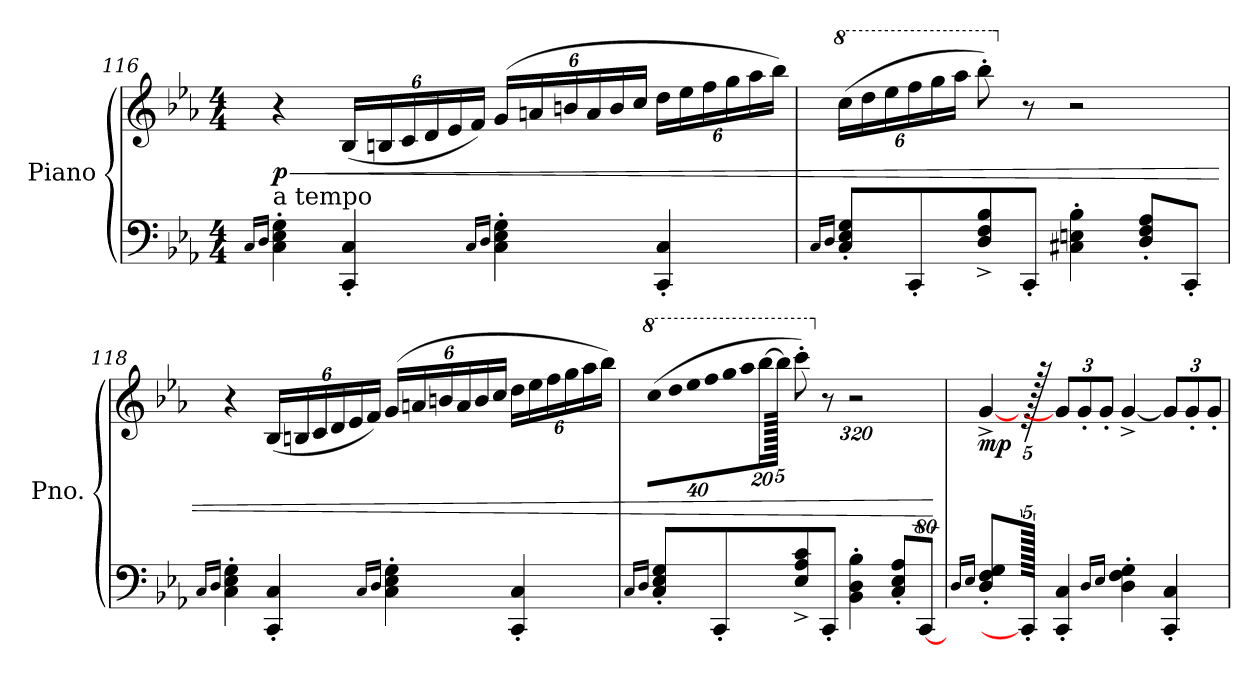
**kern	**kern	**dynam
*part1	*part1	*part1
*staff2	*staff1	*staff1/2
*I"Piano	*	*
*I'Pno.	*	*
!!LO:PB:g=z
*clefF4	*clefG2	*
*k[b-e-a-]	*k[b-e-a-]	*
*M4/4	*M4/4	*
*MM138	*MM138	*
=116	=116	=116
16qC/LL	.	.
16qD/JJ	.	.
!	!LO:TX:b:t=a tempo	!
!	!	!LO:HP:b
!	!	!LO:DY:n=1:b
4C\' 4E-\' 4G\'	4r	< p
*	*Xbrackettup	*
4CC/' 4C/'	(<24B-/LL	.
.	24Bn/	.
.	24c/	.
.	24d/	.
.	24e-/	.
.	24f/JJ)	.
16qC/LL	.	.
16qD/JJ	.	.
4C\' 4E-\' 4G\'	(>24g/LL	.
.	24an/	.
.	24bn/	.
.	24a/	.
.	24b/	.
.	24cc/JJ	.
4CC/' 4C/'	24dd\LL	.
.	24ee-\	.
.	24ff\	.
.	24gg\	.
.	24aa-i\	.
.	24bb-i\JJ)	.
=117	=117	=117
16qC/LL	.	.
16qD/JJ	.	.
*	*8va	*
8C/' 8E-/' 8G/'L	(>24ccc\LL	.
.	24ddd\	.
.	24eee-\	.
8CC'/	24fff\	.
.	24ggg\	.
.	24aaa-\JJ	.
8D/^ 8F/^ 8B-/^	8bbb-'\)	.
*	*X8va	*
8CC'/J	8r	.
4C#X\' 4En\' 4B-\'	2r	.
8D/' 8F/' 8A-/'L	.	.
8CC'/J	.	.
!!LO:LB:g=z
=118	=118	=118
16qC/LL	.	.
16qD/JJ	.	.
4C\' 4E-\' 4G\'	4r	.
4CC/' 4C/'	(<24B-/LL	.
.	24Bn/	.
.	24c/	.
.	24d/	.
.	24e-/	.
.	24f/JJ)	.
16qC/LL	.	.
16qD/JJ	.	.
4C\' 4E-\' 4G\'	(>24g/LL	.
.	24an/	.
.	24bn/	.
.	24a/	.
.	24b/	.
.	24cc/JJ	.
4CC/' 4C/'	24dd\LL	.
.	24ee-\	.
.	24ff\	.
.	24gg\	.
.	24aa-i\	.
.	24bb-i\JJ)	.
=119	=119	=119
*	*8va	*
!	!LO:N:vis=16	!
640ryy	(>640%23ccc\LL	.
16qC/LL	.	.
16qD/JJ	.	.
8C/' 8E-/' 8G/'L	.	.
!	!LO:N:vis=16	!
.	640%23ddd\	.
!	!LO:N:vis=16	!
.	640%23eee-\	.
!	!LO:N:vis=16	!
.	640%23fff\	.
8CC'/	.	.
!	!LO:N:vis=16	!
.	640%23ggg\	.
!	!LO:N:vis=16	!
.	640%23aaa-\	.
.	[320%11bbb-\JJ	.
.	640bbb-\JJ]	.
8E-/^ 8A-/^ 8c/^	8cccc'\)	.
*	*X8va	*
8CC'/J	8r	.
4BB-\' 4D\' 4B-\'	640%319r	.
8C/' 8E-/' 8A-/'L	.	.
[640%79CC/J	.	.
.	.	[
!!LO:LB:g=z
=120	=120	=120
16qD/LL	.	.
16qE-/JJ	.	.
!	!	!LO:DY:b
4D\' 4F\' 4G\'	[4g^/	mp
640CC'/J]	640r	.
4CC/' 4C/'	12g/L]	.
.	12g'/	.
.	12g'/J	.
16qD/LL	.	.
16qE-/JJ	.	.
4D\' 4F\' 4G\'	[4g^/	.
4CC/' 4C/'	12g/L]	.
.	12g'/	.
.	12g'/J	.
=	=	=
*-	*-	*-
